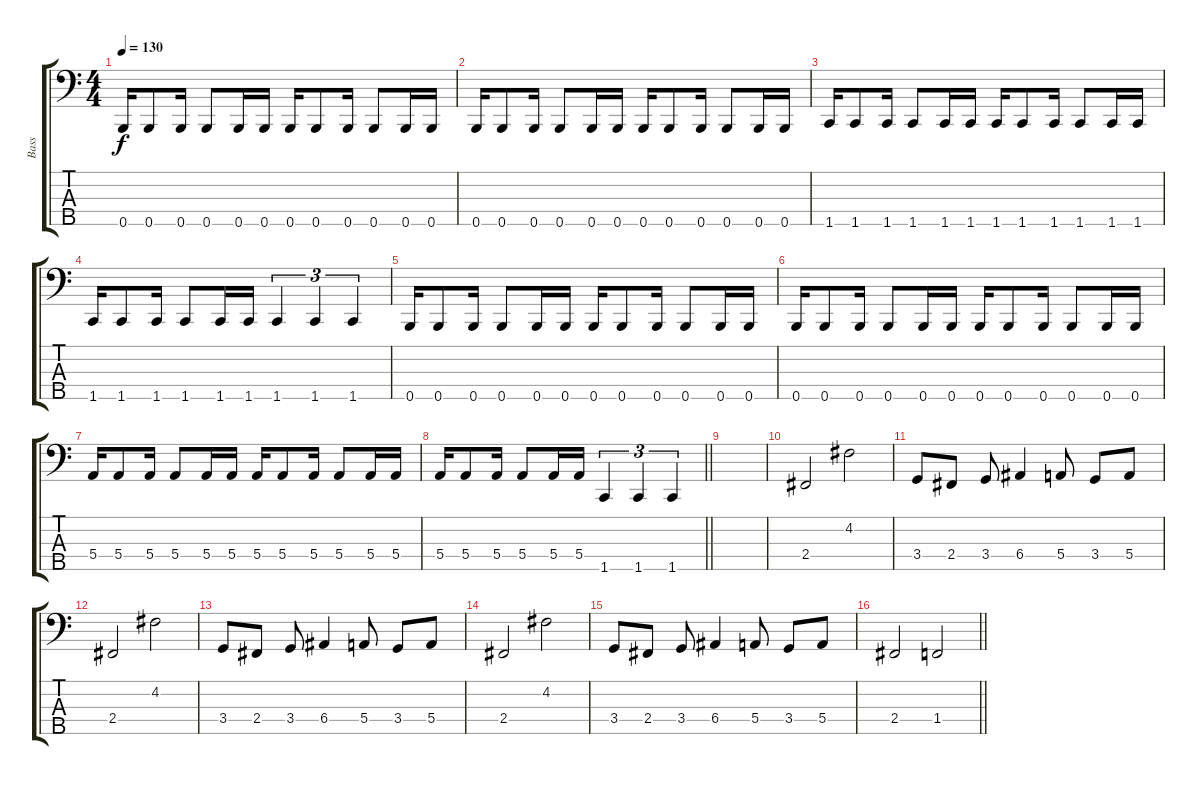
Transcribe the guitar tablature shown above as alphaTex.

\track ("Bass" "Bass") {instrument electricbassfinger}
\staff {score tabs}
\tuning (G2 D2 A1 E1 B0) {hide}
\ts (4 4)
\tempo 130
\clef f4
\ks c
0.5.16{dy f} 0.5.8 0.5.16 0.5.8 0.5.16 0.5.16 0.5.16 0.5.8 0.5.16 0.5.8 0.5.16 0.5.16 |
0.5.16 0.5.8 0.5.16 0.5.8 0.5.16 0.5.16 0.5.16 0.5.8 0.5.16 0.5.8 0.5.16 0.5.16 |
1.5.16 1.5.8 1.5.16 1.5.8 1.5.16 1.5.16 1.5.16 1.5.8 1.5.16 1.5.8 1.5.16 1.5.16 |
1.5.16 1.5.8 1.5.16 1.5.8 1.5.16 1.5.16 1.5.4{tu (3 2)} 1.5.4{tu (3 2)} 1.5.4{tu (3 2)} |
0.5.16 0.5.8 0.5.16 0.5.8 0.5.16 0.5.16 0.5.16 0.5.8 0.5.16 0.5.8 0.5.16 0.5.16 |
0.5.16 0.5.8 0.5.16 0.5.8 0.5.16 0.5.16 0.5.16 0.5.8 0.5.16 0.5.8 0.5.16 0.5.16 |
5.4.16 5.4.8 5.4.16 5.4.8 5.4.16 5.4.16 5.4.16 5.4.8 5.4.16 5.4.8 5.4.16 5.4.16 |
\barLineRight lightlight
5.4.16 5.4.8 5.4.16 5.4.8 5.4.16 5.4.16 1.5.4{tu (3 2)} 1.5.4{tu (3 2)} 1.5.4{tu (3 2)} |
\section ("" "")
|
2.4.2 4.2.2 |
3.4.8 2.4.8 3.4.8 6.4.4 5.4.8 3.4.8 5.4.8 |
2.4.2 4.2.2 |
3.4.8 2.4.8 3.4.8 6.4.4 5.4.8 3.4.8 5.4.8 |
2.4.2 4.2.2 |
3.4.8 2.4.8 3.4.8 6.4.4 5.4.8 3.4.8 5.4.8 |
\barLineRight lightlight
2.4.2 1.4.2
